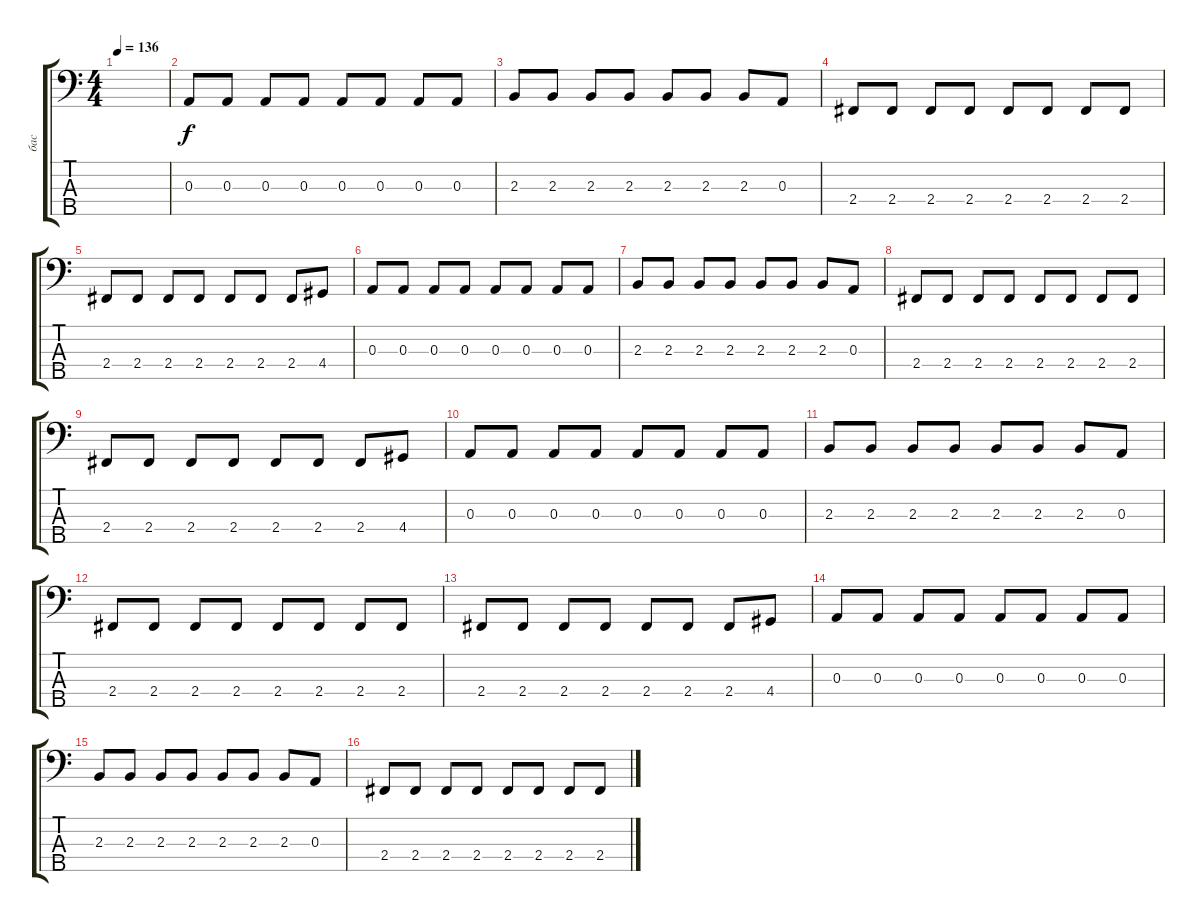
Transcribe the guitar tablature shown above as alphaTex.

\track ("бас" "бас") {instrument electricbassfinger}
\staff {score tabs}
\tuning (G2 D2 A1 E1 B0) {hide}
\ts (4 4)
\tempo 136
\clef f4
\ks c
|
0.3.8 0.3.8 0.3.8 0.3.8 0.3.8 0.3.8 0.3.8 0.3.8 |
2.3.8 2.3.8 2.3.8 2.3.8 2.3.8 2.3.8 2.3.8 0.3.8 |
2.4.8 2.4.8 2.4.8 2.4.8 2.4.8 2.4.8 2.4.8 2.4.8 |
2.4.8 2.4.8 2.4.8 2.4.8 2.4.8 2.4.8 2.4.8 4.4.8 |
0.3.8 0.3.8 0.3.8 0.3.8 0.3.8 0.3.8 0.3.8 0.3.8 |
2.3.8 2.3.8 2.3.8 2.3.8 2.3.8 2.3.8 2.3.8 0.3.8 |
2.4.8 2.4.8 2.4.8 2.4.8 2.4.8 2.4.8 2.4.8 2.4.8 |
2.4.8 2.4.8 2.4.8 2.4.8 2.4.8 2.4.8 2.4.8 4.4.8 |
0.3.8 0.3.8 0.3.8 0.3.8 0.3.8 0.3.8 0.3.8 0.3.8 |
2.3.8 2.3.8 2.3.8 2.3.8 2.3.8 2.3.8 2.3.8 0.3.8 |
2.4.8 2.4.8 2.4.8 2.4.8 2.4.8 2.4.8 2.4.8 2.4.8 |
2.4.8 2.4.8 2.4.8 2.4.8 2.4.8 2.4.8 2.4.8 4.4.8 |
0.3.8 0.3.8 0.3.8 0.3.8 0.3.8 0.3.8 0.3.8 0.3.8 |
2.3.8 2.3.8 2.3.8 2.3.8 2.3.8 2.3.8 2.3.8 0.3.8 |
2.4.8 2.4.8 2.4.8 2.4.8 2.4.8 2.4.8 2.4.8 2.4.8
